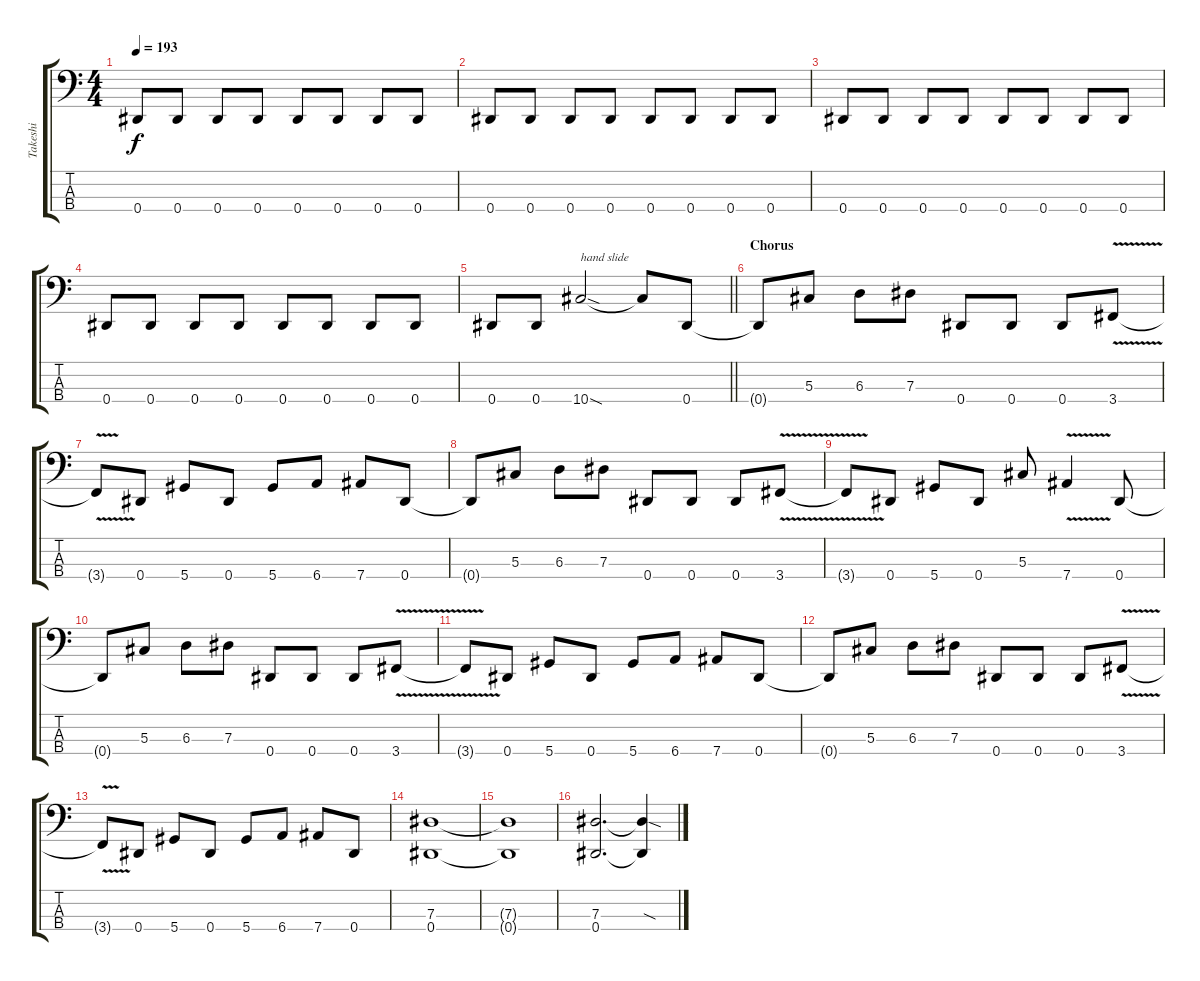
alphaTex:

\track ("Takeshi" "Takeshi") {instrument electricbasspick}
\staff {score tabs}
\tuning (Gb2 Db2 Ab1 Eb1) {hide}
\ts (4 4)
\tempo 193
\clef f4
\ks c
0.4.8{dy f} 0.4.8 0.4.8 0.4.8 0.4.8 0.4.8 0.4.8 0.4.8 |
0.4.8 0.4.8 0.4.8 0.4.8 0.4.8 0.4.8 0.4.8 0.4.8 |
0.4.8 0.4.8 0.4.8 0.4.8 0.4.8 0.4.8 0.4.8 0.4.8 |
0.4.8 0.4.8 0.4.8 0.4.8 0.4.8 0.4.8 0.4.8 0.4.8 |
\barLineRight lightlight
0.4.8 0.4.8 10.4{sod}.2{txt "hand slide"} 10.4{t}.8 0.4.8 |
\section ("" "Chorus")
0.4{t}.8 5.3.8 6.3.8 7.3.8 0.4.8 0.4.8 0.4.8 3.4{v}.8 |
3.4{t}.8 0.4.8 5.4.8 0.4.8 5.4.8 6.4.8 7.4.8 0.4.8 |
0.4{t}.8 5.3.8 6.3.8 7.3.8 0.4.8 0.4.8 0.4.8 3.4{v}.8 |
3.4{t}.8 0.4.8 5.4.8 0.4.8 5.3.8 7.4{v}.4 0.4.8 |
0.4{t}.8 5.3.8 6.3.8 7.3.8 0.4.8 0.4.8 0.4.8 3.4{v}.8 |
3.4{t}.8 0.4.8 5.4.8 0.4.8 5.4.8 6.4.8 7.4.8 0.4.8 |
0.4{t}.8 5.3.8 6.3.8 7.3.8 0.4.8 0.4.8 0.4.8 3.4{v}.8 |
3.4{t}.8 0.4.8 5.4.8 0.4.8 5.4.8 6.4.8 7.4.8 0.4.8 |
(7.3 0.4).1 |
(7.3{t} 0.4{t}).1 |
(7.3 0.4).2{d} (7.3{sod t} 0.4{t}).4
